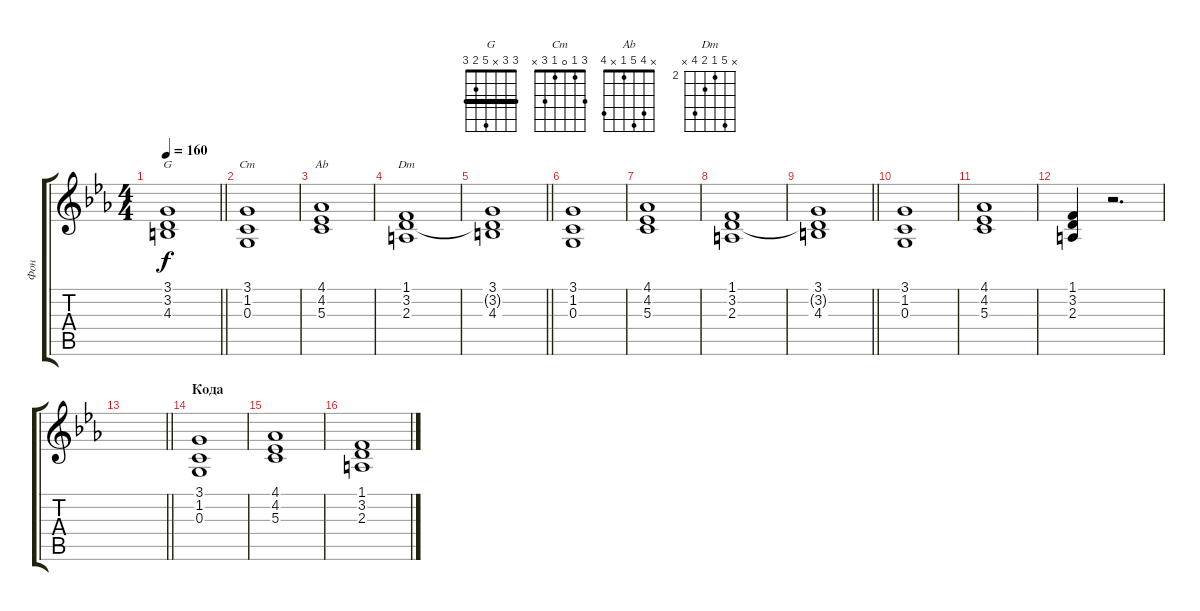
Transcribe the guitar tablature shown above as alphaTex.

\track ("Фон" "Фон") {instrument pad2warm}
\staff {score tabs}
\tuning (E4 B3 G3 D3 A2 E2) {hide}
\chord ("G" 3 3 x 5 2 3) {barre 3}
\chord ("Cm" 3 1 0 1 3 x)
\chord ("Ab" x 4 5 1 x 4)
\chord ("Dm" x 6 2 3 5 x) {firstfret 2}
\ts (4 4)
\tempo 160
\clef g2
\barLineRight lightlight
\ks cminor
(3.1 3.2{t} 4.3).1{ch "G" dy f} |
(3.1 1.2 0.3).1{ch "Cm"} |
(4.1 4.2 5.3).1{ch "Ab"} |
(1.1 3.2 2.3).1{ch "Dm"} |
\barLineRight lightlight
(3.1 3.2{t} 4.3).1 |
(3.1 1.2 0.3).1 |
(4.1 4.2 5.3).1 |
(1.1 3.2 2.3).1 |
\barLineRight lightlight
(3.1 3.2{t} 4.3).1 |
(3.1 1.2 0.3).1 |
(4.1 4.2 5.3).1 |
(1.1 3.2 2.3).4 r.2{d} |
\barLineRight lightlight
|
\section ("" "Кода")
(3.1 1.2 0.3).1 |
(4.1 4.2 5.3).1 |
(1.1 3.2 2.3).1
